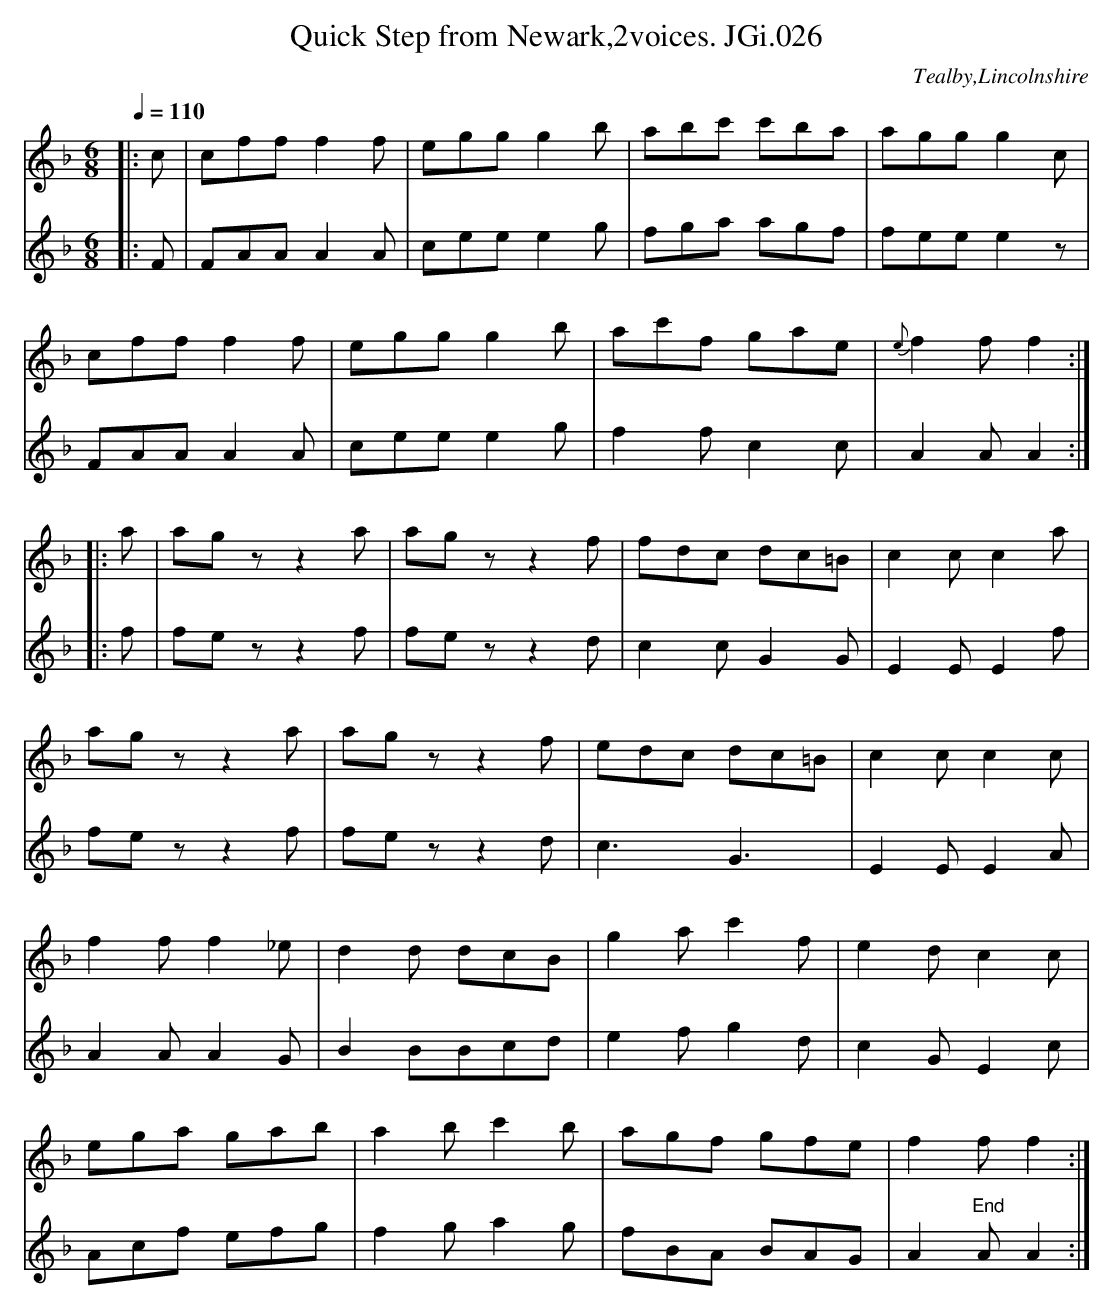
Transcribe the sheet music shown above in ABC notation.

X:1
T:Quick Step from Newark,2voices. JGi.026
L:1/8
M:6/8
O:Tealby,Lincolnshire
Q:1/4=110
K:F
[V:1]|:c|cff f2f|egg g2b|abc' c'ba|agg g2c|
[V:2]|:F|FAAA2A|ceee2g|fga agf|feee2z|
[V:1]cff f2f|egg g2b|ac'f gae|{e}f2ff2:|
[V:2]FAAA2A|ceee2g|f2fc2c|A2AA2:|
[V:1]|:a|agzz2a|agzz2f|fdc dc=B|c2cc2a|
[V:2]|:f|fezz2f|fezz2d|c2cG2G|E2EE2f|
[V:1]agzz2a|agzz2f|edc dc=B|c2cc2c|
[V:2]fezz2f|fezz2d|c3G3|E2EE2A|
[V:1]f2ff2_e|d2d dcB|g2ac'2f|e2dc2c|
[V:2]A2AA2G|B2BBcd|e2fg2d|c2GE2c|
[V:1]ega gab|a2bc'2b|agf gfe|f2ff2:|
[V:2]Acf efg|f2ga2g|fBA BAG|A2"End"AA2:|
